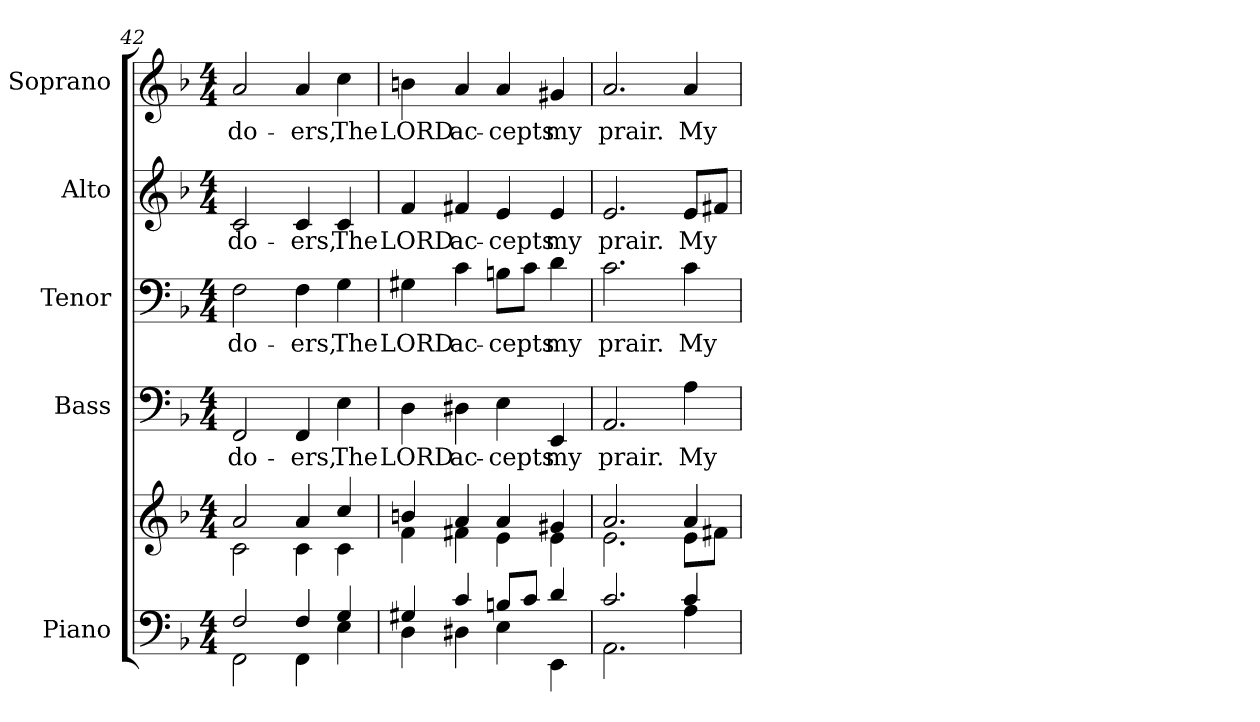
**kern	**kern	**kern	**text	**kern	**text	**kern	**text	**kern	**text
*part5	*part5	*part4	*part4	*part3	*part3	*part2	*part2	*part1	*part1
*staff6	*staff5	*staff4	*staff4	*staff3	*staff3	*staff2	*staff2	*staff1	*staff1
*I"Piano	*	*I"Bass	*	*I"Tenor	*	*I"Alto	*	*I"Soprano	*
*I'Pno.	*	*I'B.	*	*I'T.	*	*I'A.	*	*I'S.	*
*clefF4	*clefG2	*clefF4	*	*clefF4	*	*clefG2	*	*clefG2	*
*k[b-]	*k[b-]	*k[b-]	*	*k[b-]	*	*k[b-]	*	*k[b-]	*
*F:	*F:	*F:	*	*F:	*	*F:	*	*F:	*
*M4/4	*M4/4	*M4/4	*	*M4/4	*	*M4/4	*	*M4/4	*
=42	=42	=42	=42	=42	=42	=42	=42	=42	=42
*^	*^	*	*	*	*	*	*	*	*
!	!	!	!	!	!LO:LY:b:color=#000000	!	!	!	!	!	!
!	!	!	!	!	!	!	!LO:LY:b:color=#000000	!	!	!	!
!	!	!	!	!	!	!	!	!	!LO:LY:b:color=#000000	!	!
!	!	!	!	!	!	!	!	!	!	!	!LO:LY:b:color=#000000
2Fi/	2FFi\	2ai/	2ci\	2FFi/	do-	2Fi\	do-	2ci/	do-	2ai/	do-
!	!	!	!	!	!LO:LY:b:color=#000000	!	!	!	!	!	!
!	!	!	!	!	!	!	!LO:LY:b:color=#000000	!	!	!	!
!	!	!	!	!	!	!	!	!	!LO:LY:b:color=#000000	!	!
!	!	!	!	!	!	!	!	!	!	!	!LO:LY:b:color=#000000
4Fi/	4FFi\	4ai/	4ci\	4FFi/	-ers,	4Fi\	-ers,	4ci/	-ers,	4ai/	-ers,
!	!	!	!	!	!LO:LY:b:color=#000000	!	!	!	!	!	!
!	!	!	!	!	!	!	!LO:LY:b:color=#000000	!	!	!	!
!	!	!	!	!	!	!	!	!	!LO:LY:b:color=#000000	!	!
!	!	!	!	!	!	!	!	!	!	!	!LO:LY:b:color=#000000
4Gi/	4Ei\	4cci/	4ci\	4Ei\	The	4Gi\	The	4ci/	The	4cci\	The
!!LO:PB:g=z
=43	=43	=43	=43	=43	=43	=43	=43	=43	=43	=43	=43
!	!	!	!	!	!LO:LY:b:color=#000000	!	!	!	!	!	!
!	!	!	!	!	!	!	!LO:LY:b:color=#000000	!	!	!	!
!	!	!	!	!	!	!	!	!	!LO:LY:b:color=#000000	!	!
!	!	!	!	!	!	!	!	!	!	!	!LO:LY:b:color=#000000
4G#Xi/	4Di\	4bni/	4fi\	4Di\	LORD	4G#Xi\	LORD	4fi/	LORD	4bni\	LORD
!	!	!	!	!	!LO:LY:b:color=#000000	!	!	!	!	!	!
!	!	!	!	!	!	!	!LO:LY:b:color=#000000	!	!	!	!
!	!	!	!	!	!	!	!	!	!LO:LY:b:color=#000000	!	!
!	!	!	!	!	!	!	!	!	!	!	!LO:LY:b:color=#000000
4ci/	4D#Xi\	4ai/	4f#Xi\	4D#Xi\	ac-	4ci\	ac-	4f#Xi/	ac-	4ai/	ac-
!	!	!	!	!	!LO:LY:b:color=#000000	!	!	!	!	!	!
!	!	!	!	!	!	!	!LO:LY:b:color=#000000	!	!	!	!
!	!	!	!	!	!	!	!	!	!LO:LY:b:color=#000000	!	!
!	!	!	!	!	!	!	!	!	!	!	!LO:LY:b:color=#000000
8Bni/L	4Ei\	4ai/	4ei\	4Ei\	-cepts	8Bni\L	-cepts	4ei/	-cepts	4ai/	-cepts
8ci/J	.	.	.	.	.	8ci\J	.	.	.	.	.
!	!	!	!	!	!LO:LY:b:color=#000000	!	!	!	!	!	!
!	!	!	!	!	!	!	!LO:LY:b:color=#000000	!	!	!	!
!	!	!	!	!	!	!	!	!	!LO:LY:b:color=#000000	!	!
!	!	!	!	!	!	!	!	!	!	!	!LO:LY:b:color=#000000
4di/	4EEi\	4g#Xi/	4ei\	4EEi/	my	4di\	my	4ei/	my	4g#Xi/	my
=44	=44	=44	=44	=44	=44	=44	=44	=44	=44	=44	=44
!	!	!	!	!	!LO:LY:b:color=#000000	!	!	!	!	!	!
!	!	!	!	!	!	!	!LO:LY:b:color=#000000	!	!	!	!
!	!	!	!	!	!	!	!	!	!LO:LY:b:color=#000000	!	!
!	!	!	!	!	!	!	!	!	!	!	!LO:LY:b:color=#000000
2.ci/	2.AAi\	2.ai/	2.ei\	2.AAi/	prair.	2.ci\	prair.	2.ei/	prair.	2.ai/	prair.
!	!	!	!	!	!LO:LY:b:color=#000000	!	!	!	!	!	!
!	!	!	!	!	!	!	!LO:LY:b:color=#000000	!	!	!	!
!	!	!	!	!	!	!	!	!	!LO:LY:b:color=#000000	!	!
!	!	!	!	!	!	!	!	!	!	!	!LO:LY:b:color=#000000
4ci/	4Ai\	4ai/	8ei\L	4Ai\	My	4ci\	My	8ei/L	My	4ai/	My
.	.	.	8f#Xi\J	.	.	.	.	8f#Xi/J	.	.	.
*v	*v	*	*	*	*	*	*	*	*	*	*
*	*v	*v	*	*	*	*	*	*	*	*
=	=	=	=	=	=	=	=	=	=
*-	*-	*-	*-	*-	*-	*-	*-	*-	*-
